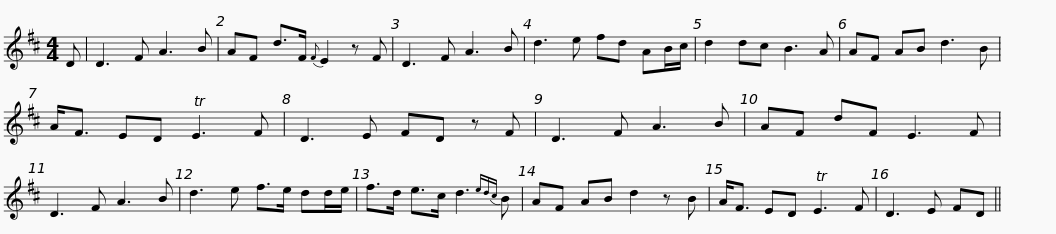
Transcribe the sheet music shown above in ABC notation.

X:1
L:1/8
M:4/4
I:linebreak $
K:D
V:1 treble
V:1
 D | D3 F A3 B | AF d>F{F} E2 z F | D3 F A3 B | d3 e fd AB/c/ | %5
 d2 dc B3 A | AF AB d3 B |$ A<F ED TE3 F | D3 E FD z F | D3 F A3 B | %10
 AF dF E3 F | D3 F A3 B | d3 e f>e dd/e/ |$ f>d e>c d3{edc} B | AF AB d2 z B | %15
 A<F ED TE3 F | D3 E FD || %17
